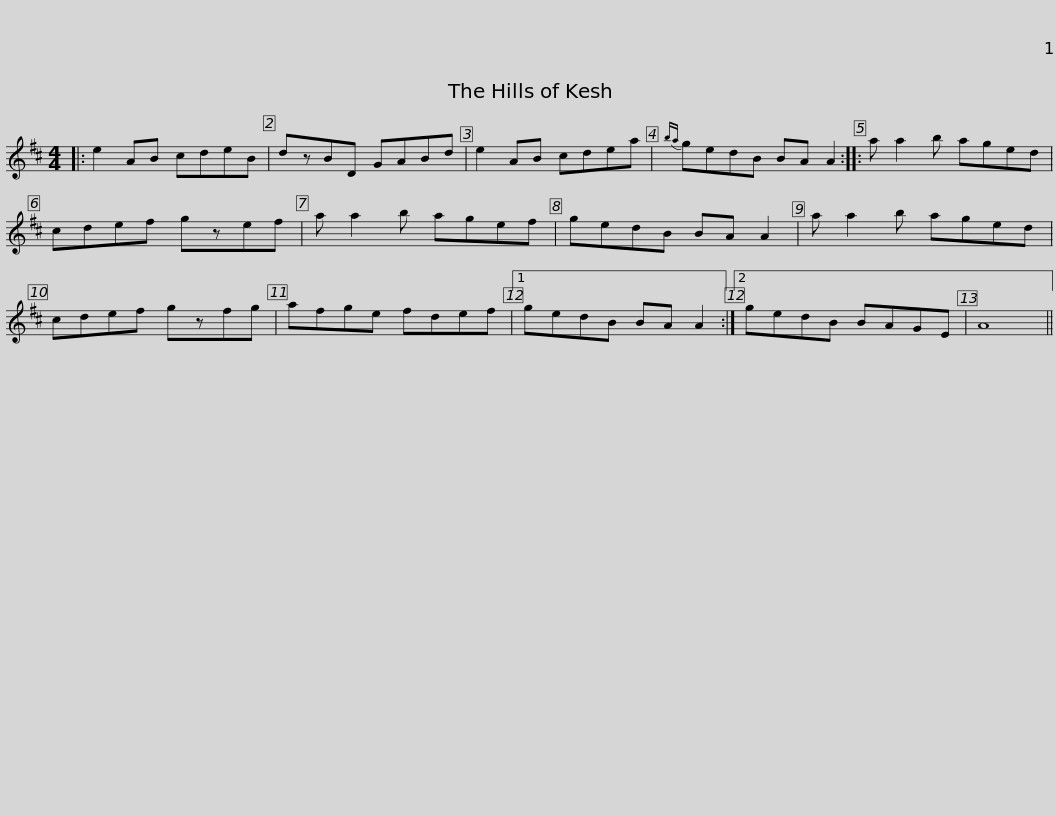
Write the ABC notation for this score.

X:1
L:1/8
M:4/4
I:linebreak $
K:D
V:1 treble
V:1
|: e2 AB cdeB | dzBD GABd | e2 AB cdea |{ba} gedB BA A2 :: a a2 b aged |$ %5
 cdef gzef | a a2 b agef | gedB BA A2 | a a2 b aged | cdef gzfg |$ %10
 afge fdef |1 gedB BA A2 :|2 gedB BAGE | A8 || %14
